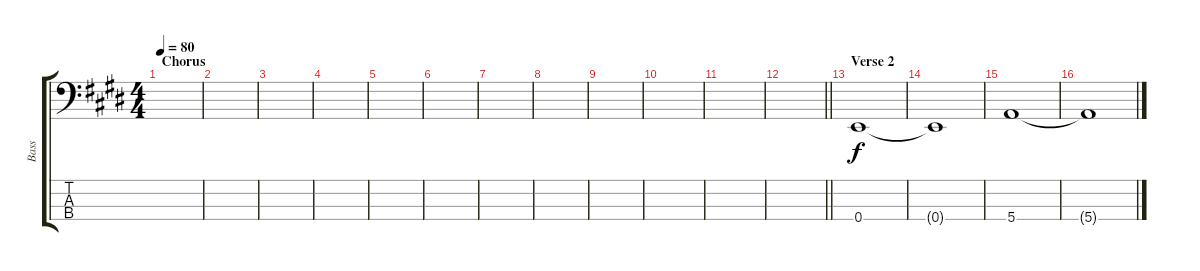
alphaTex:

\track ("Bass" "Bass") {instrument electricbassfinger}
\staff {score tabs}
\tuning (G2 D2 A1 E1) {hide}
\ts (4 4)
\section ("" "Chorus")
\tempo 80
\clef f4
\ks e
|
|
|
|
|
|
|
|
|
|
|
\barLineRight lightlight
|
\section ("" "Verse 2")
0.4.1 |
0.4{t}.1 |
5.4.1 |
5.4{t}.1
